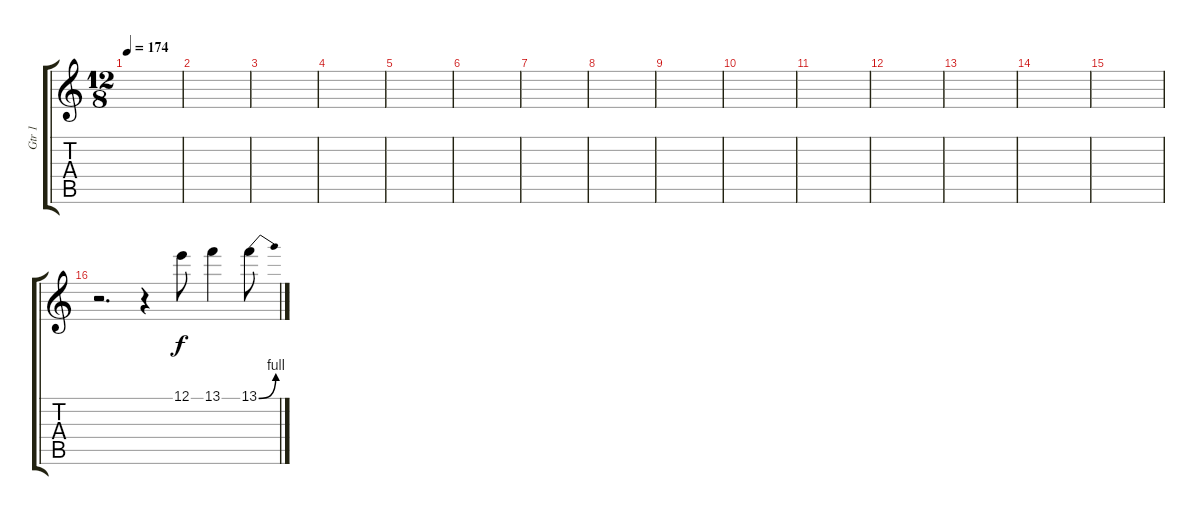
\track ("Gtr 1" "Gtr 1") {instrument distortionguitar}
\staff {score tabs}
\tuning (E4 B3 G3 D3 A2 E2) {hide}
\ts (12 8)
\tempo 174
\clef g2
\ks c
|
|
|
|
|
|
|
|
|
|
|
|
|
|
|
r.2{d} r.4 12.1.8 13.1.4 13.1{be (bend 0 0 60 4)}.8
